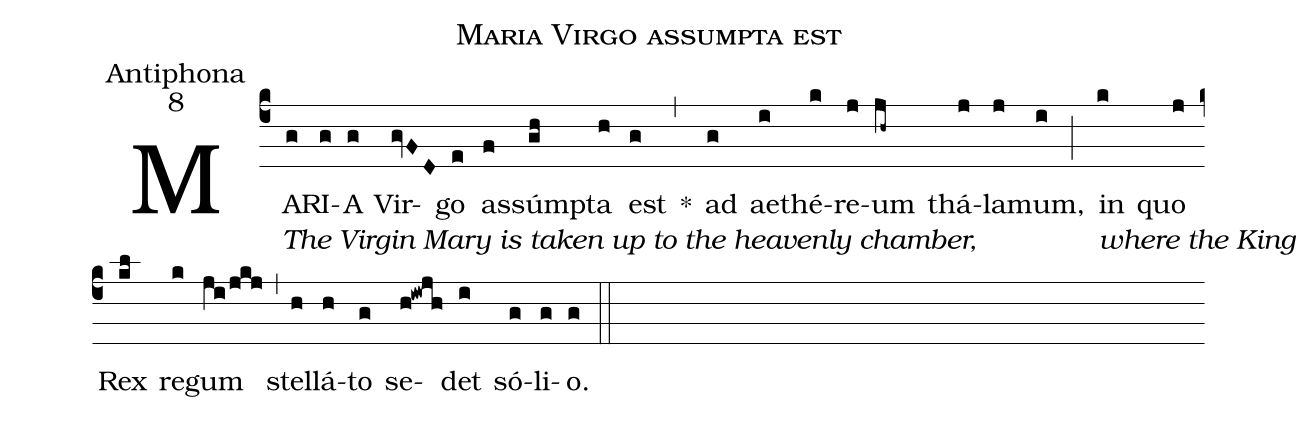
name:Maria Virgo assumpta est;
office-part:Antiphona;
mode:8;
%%
(c4)MA[The Virgin Mary is taken up to the heavenly chamber,](g)RI(g)A(g) Vir(gvFD)go(e) as(f)súm(gh)pta(h) est(g) *(,)
ad(g) ae(i)thé(k)re(j)um(jh~) thá(j)la(j)mum,(i) (;)
in[where the King of kings sits on his starry throne](k) quo(j) Rex(kl) re(k)gum(ji/jkj) (,)
stel(h)lá(h)to(g) se(h!iwjh)det(i) só(g)li(g)o.(g) (::)
